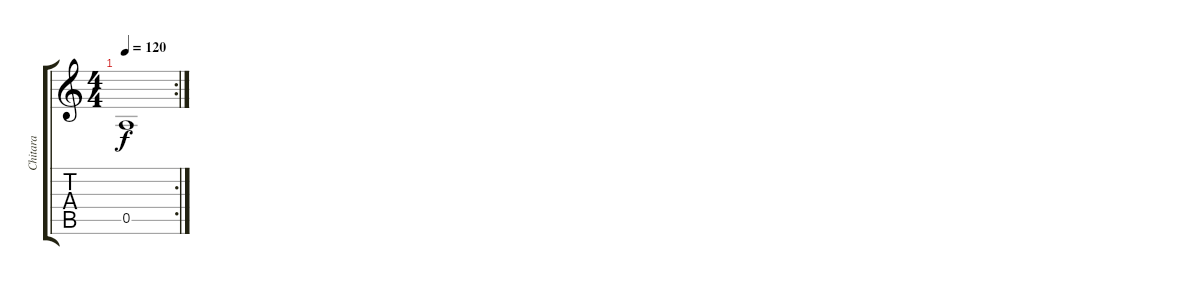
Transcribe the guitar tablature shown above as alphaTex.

\track ("Chitara" "Chitara") {instrument acousticguitarsteel}
\staff {score tabs}
\tuning (E4 B3 G3 D3 A2 E2) {hide}
\rc 2
\ts (4 4)
\tempo 120
\clef g2
\ks c
0.5.1{dy f}
